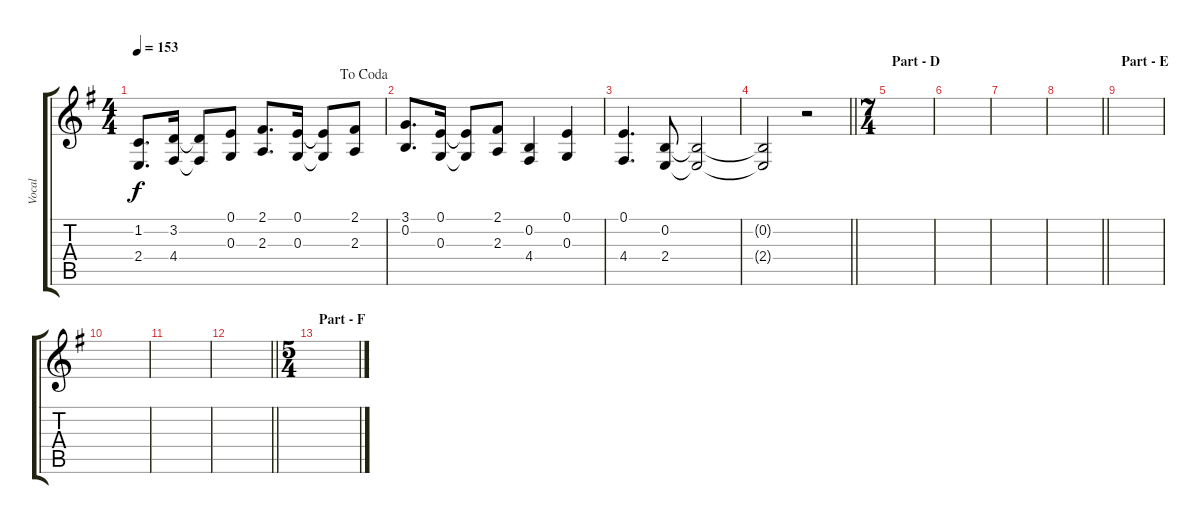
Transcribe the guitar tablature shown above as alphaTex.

\track ("Vocal" "Vocal") {instrument pad1newage}
\staff {score tabs}
\tuning (E4 B3 G3 D3 A2 E2) {hide}
\ts (4 4)
\jump dacoda
\tempo 153
\clef g2
\ks g
(1.2 2.4).8{d dy f} (3.2 4.4).16 (3.2{t} 4.4{t}).8 (0.1 0.3).8 (2.1 2.3).8{d} (0.1 0.3).16 (0.1{t} 0.3{t}).8 (2.1 2.3).8 |
(3.1 0.2).8{d} (0.1 0.3).16 (0.1{t} 0.3{t}).8 (2.1 2.3).8 (0.2 4.4).4 (0.1 0.3).4 |
(0.1 4.4).4{d} (0.2 2.4).8 (0.2{t} 2.4{t}).2 |
\barLineRight lightlight
(0.2{t} 2.4{t}).2 r.2 |
\ts (7 4)
\section ("" "Part - D")
|
|
|
\barLineRight lightlight
|
\section ("" "Part - E")
|
|
|
\barLineRight lightlight
|
\ts (5 4)
\section ("" "Part - F")
